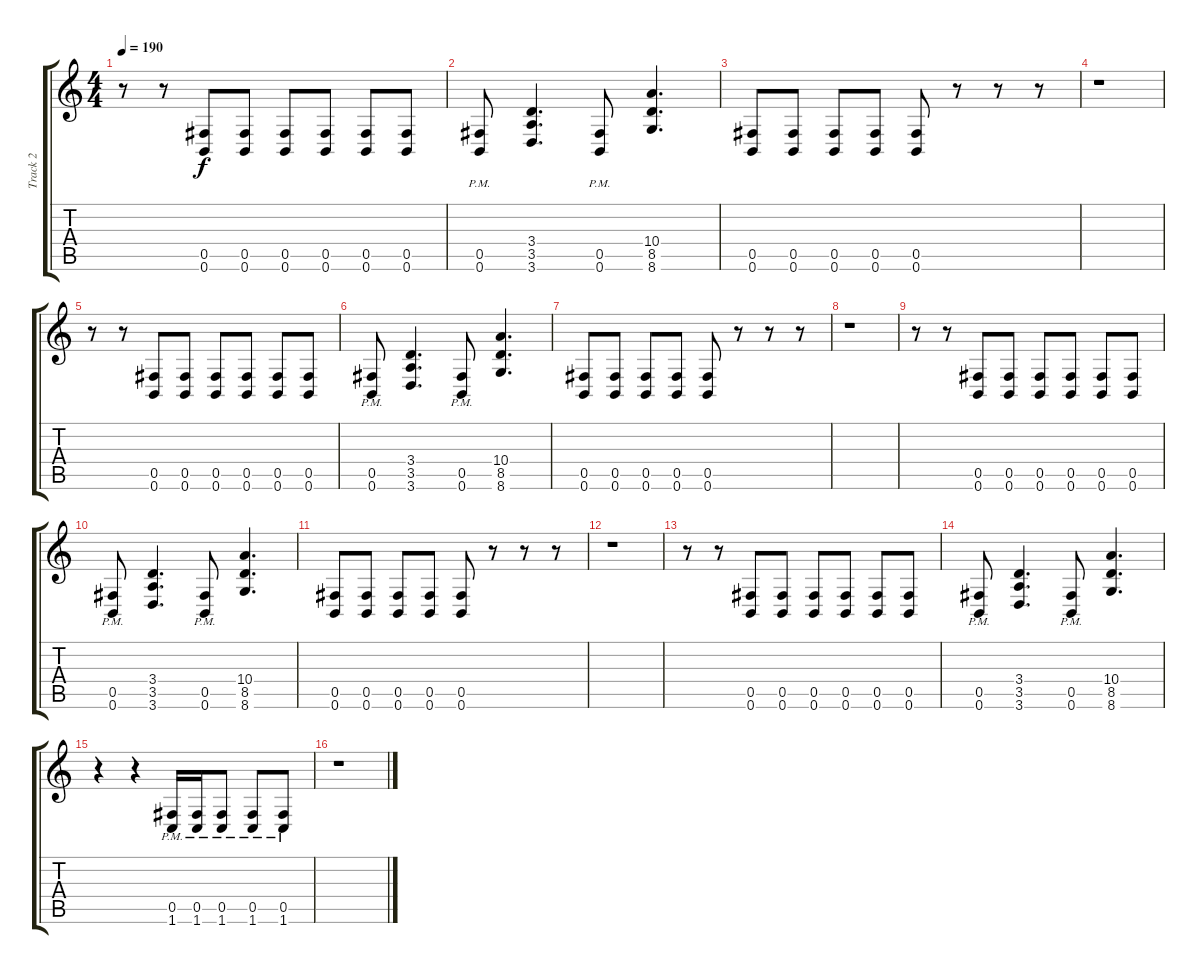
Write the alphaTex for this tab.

\track ("Track 2" "Track 2") {instrument distortionguitar}
\staff {score tabs}
\tuning (Db4 Ab3 E3 B2 Gb2 B1) {hide}
\ts (4 4)
\tempo 190
\clef g2
\ks c
r.8{dy f} r.8 (0.5 0.6).8 (0.5 0.6).8 (0.5 0.6).8 (0.5 0.6).8 (0.5 0.6).8 (0.5 0.6).8 |
(0.5{pm} 0.6{pm}).8 (3.4 3.5 3.6).4{d} (0.5{pm} 0.6{pm}).8 (10.4 8.5 8.6).4{d} |
(0.5 0.6).8 (0.5 0.6).8 (0.5 0.6).8 (0.5 0.6).8 (0.5 0.6).8 r.8 r.8 r.8 |
r.1 |
r.8 r.8 (0.5 0.6).8 (0.5 0.6).8 (0.5 0.6).8 (0.5 0.6).8 (0.5 0.6).8 (0.5 0.6).8 |
(0.5{pm} 0.6{pm}).8 (3.4 3.5 3.6).4{d} (0.5{pm} 0.6{pm}).8 (10.4 8.5 8.6).4{d} |
(0.5 0.6).8 (0.5 0.6).8 (0.5 0.6).8 (0.5 0.6).8 (0.5 0.6).8 r.8 r.8 r.8 |
r.1 |
r.8 r.8 (0.5 0.6).8 (0.5 0.6).8 (0.5 0.6).8 (0.5 0.6).8 (0.5 0.6).8 (0.5 0.6).8 |
(0.5{pm} 0.6{pm}).8 (3.4 3.5 3.6).4{d} (0.5{pm} 0.6{pm}).8 (10.4 8.5 8.6).4{d} |
(0.5 0.6).8 (0.5 0.6).8 (0.5 0.6).8 (0.5 0.6).8 (0.5 0.6).8 r.8 r.8 r.8 |
r.1 |
r.8 r.8 (0.5 0.6).8 (0.5 0.6).8 (0.5 0.6).8 (0.5 0.6).8 (0.5 0.6).8 (0.5 0.6).8 |
(0.5{pm} 0.6{pm}).8 (3.4 3.5 3.6).4{d} (0.5{pm} 0.6{pm}).8 (10.4 8.5 8.6).4{d} |
r.4 r.4 (0.5{pm} 1.6{pm}).16{balance 16} (0.5{pm} 1.6{pm}).16 (0.5{pm} 1.6{pm}).8 (0.5{pm} 1.6{pm}).8 (0.5{pm} 1.6{pm}).8 |
r.1
